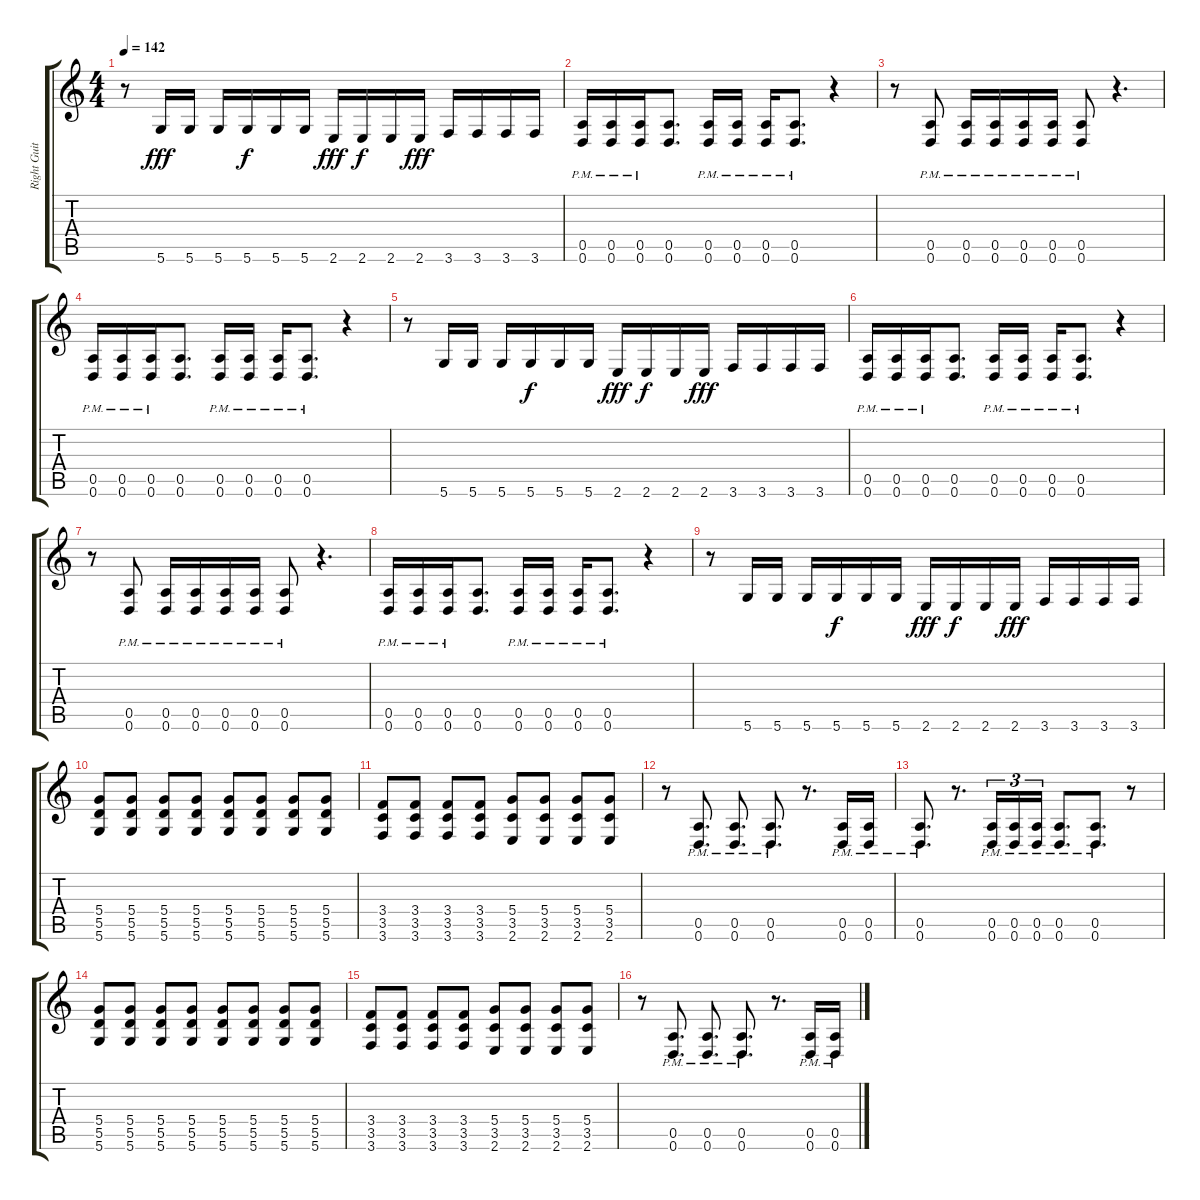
\track ("Right Guitar" "Right Guit") {instrument distortionguitar}
\staff {score tabs}
\tuning (E4 B3 G3 D3 A2 D2) {hide}
\ts (4 4)
\tempo 142
\clef g2
\ks c
r.8{dy fff} 5.6.16 5.6.16 5.6.16 5.6.16{dy f} 5.6.16 5.6.16 2.6.16{dy fff} 2.6.16{dy f} 2.6.16 2.6.16{dy fff} 3.6.16 3.6.16 3.6.16 3.6.16 |
(0.5{pm} 0.6{pm}).16 (0.5{pm} 0.6{pm}).16 (0.5{pm} 0.6{pm}).16 (0.5 0.6).8{d} (0.5{pm} 0.6{pm}).16 (0.5{pm} 0.6{pm}).16 (0.5{pm} 0.6{pm}).16 (0.5{pm} 0.6{pm}).8{d} r.4 |
r.8 (0.5{pm} 0.6{pm}).8 (0.5{pm} 0.6{pm}).16 (0.5{pm} 0.6{pm}).16 (0.5{pm} 0.6{pm}).16 (0.5{pm} 0.6{pm}).16 (0.5{pm} 0.6{pm}).8 r.4{d} |
(0.5{pm} 0.6{pm}).16 (0.5{pm} 0.6{pm}).16 (0.5{pm} 0.6{pm}).16 (0.5 0.6).8{d} (0.5{pm} 0.6{pm}).16 (0.5{pm} 0.6{pm}).16 (0.5{pm} 0.6{pm}).16 (0.5{pm} 0.6{pm}).8{d} r.4 |
r.8 5.6.16 5.6.16 5.6.16 5.6.16{dy f} 5.6.16 5.6.16 2.6.16{dy fff} 2.6.16{dy f} 2.6.16 2.6.16{dy fff} 3.6.16 3.6.16 3.6.16 3.6.16 |
(0.5{pm} 0.6{pm}).16 (0.5{pm} 0.6{pm}).16 (0.5{pm} 0.6{pm}).16 (0.5 0.6).8{d} (0.5{pm} 0.6{pm}).16 (0.5{pm} 0.6{pm}).16 (0.5{pm} 0.6{pm}).16 (0.5{pm} 0.6{pm}).8{d} r.4 |
r.8 (0.5{pm} 0.6{pm}).8 (0.5{pm} 0.6{pm}).16 (0.5{pm} 0.6{pm}).16 (0.5{pm} 0.6{pm}).16 (0.5{pm} 0.6{pm}).16 (0.5{pm} 0.6{pm}).8 r.4{d} |
(0.5{pm} 0.6{pm}).16 (0.5{pm} 0.6{pm}).16 (0.5{pm} 0.6{pm}).16 (0.5 0.6).8{d} (0.5{pm} 0.6{pm}).16 (0.5{pm} 0.6{pm}).16 (0.5{pm} 0.6{pm}).16 (0.5{pm} 0.6{pm}).8{d} r.4 |
r.8 5.6.16 5.6.16 5.6.16 5.6.16{dy f} 5.6.16 5.6.16 2.6.16{dy fff} 2.6.16{dy f} 2.6.16 2.6.16{dy fff} 3.6.16 3.6.16 3.6.16 3.6.16 |
(5.4 5.5 5.6).8 (5.4 5.5 5.6).8 (5.4 5.5 5.6).8 (5.4 5.5 5.6).8 (5.4 5.5 5.6).8 (5.4 5.5 5.6).8 (5.4 5.5 5.6).8 (5.4 5.5 5.6).8 |
(3.4 3.5 3.6).8 (3.4 3.5 3.6).8 (3.4 3.5 3.6).8 (3.4 3.5 3.6).8 (5.4 3.5 2.6).8 (5.4 3.5 2.6).8 (5.4 3.5 2.6).8 (5.4 3.5 2.6).8 |
r.8 (0.5{pm} 0.6{pm}).8{d} (0.5{pm} 0.6{pm}).8{d} (0.5{pm} 0.6{pm}).8{d} r.8{d} (0.5{pm} 0.6{pm}).16 (0.5{pm} 0.6{pm}).16 |
(0.5{pm} 0.6{pm}).8{d} r.8{d} (0.5{pm} 0.6{pm}).16{tu (3 2)} (0.5{pm} 0.6{pm}).16{tu (3 2)} (0.5{pm} 0.6{pm}).16{tu (3 2)} (0.5{pm} 0.6{pm}).8{d} (0.5{pm} 0.6{pm}).8{d} r.8 |
(5.4 5.5 5.6).8 (5.4 5.5 5.6).8 (5.4 5.5 5.6).8 (5.4 5.5 5.6).8 (5.4 5.5 5.6).8 (5.4 5.5 5.6).8 (5.4 5.5 5.6).8 (5.4 5.5 5.6).8 |
(3.4 3.5 3.6).8 (3.4 3.5 3.6).8 (3.4 3.5 3.6).8 (3.4 3.5 3.6).8 (5.4 3.5 2.6).8 (5.4 3.5 2.6).8 (5.4 3.5 2.6).8 (5.4 3.5 2.6).8 |
r.8 (0.5{pm} 0.6{pm}).8{d} (0.5{pm} 0.6{pm}).8{d} (0.5{pm} 0.6{pm}).8{d} r.8{d} (0.5{pm} 0.6{pm}).16 (0.5{pm} 0.6{pm}).16
